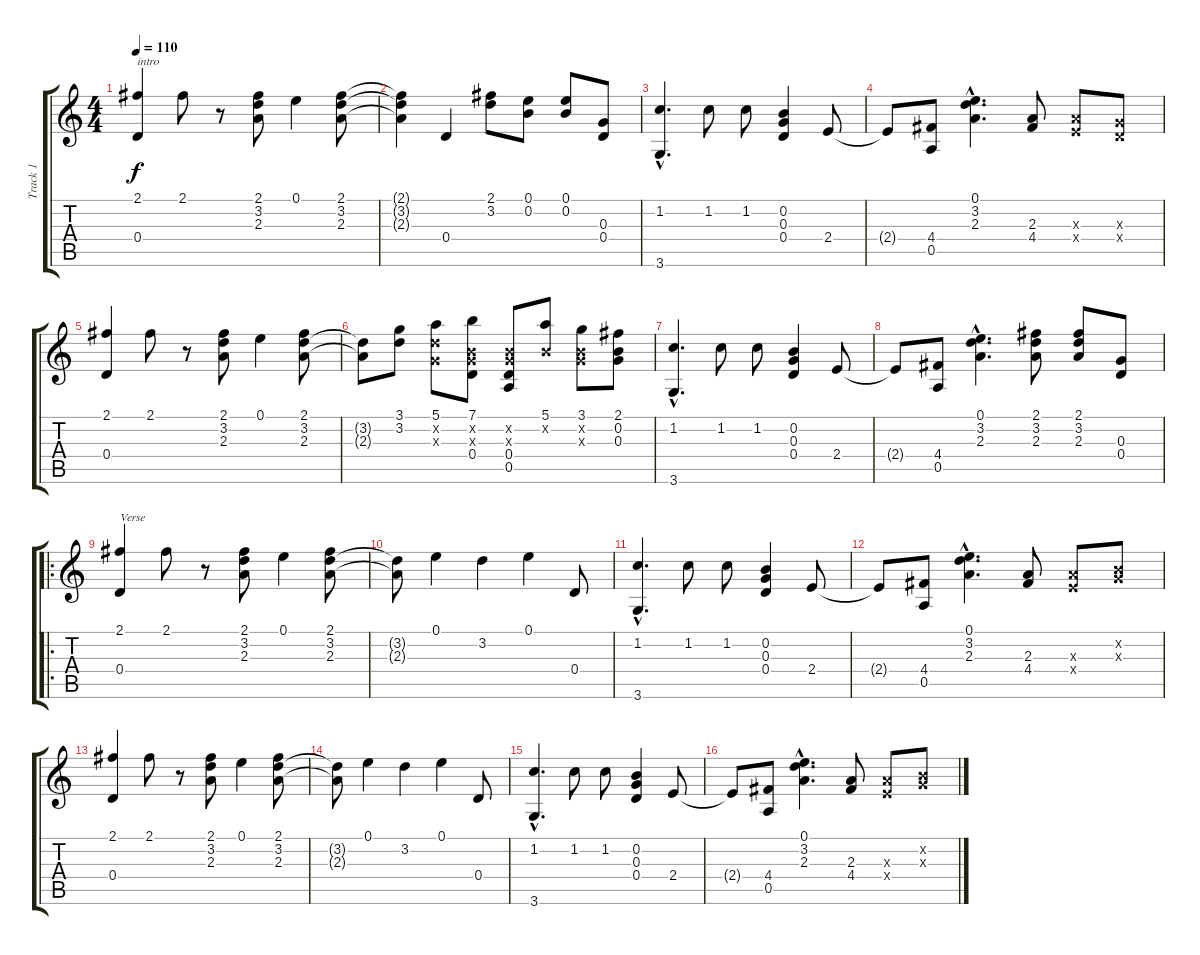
\track ("Track 1" "Track 1") {instrument acousticguitarnylon}
\staff {score tabs}
\tuning (E4 B3 G3 D3 A2 E2) {hide}
\ts (4 4)
\tempo 110
\clef g2
\ks c
(2.1 0.4).4{txt "intro" dy f instrument acousticguitarnylon} 2.1.8 r.8 (2.1 3.2 2.3).8 0.1.4 (2.1 3.2 2.3).8 |
(2.1{t} 3.2{t} 2.3{t}).4 0.4.4 (2.1 3.2).8 (0.1 0.2).8 (0.1 0.2).8 (0.3 0.4).8 |
(1.2{hac} 3.6{hac}).4{d} 1.2.8 1.2.8 (0.2 0.3 0.4).4 2.4.8 |
2.4{t}.8 (4.4 0.5).8 (0.1{hac} 3.2{hac} 2.3{hac}).4{d} (2.3 4.4).8 (2.3{x} 2.4{x}).8 (0.3{x} 0.4{x}).8 |
(2.1 0.4).4 2.1.8 r.8 (2.1 3.2 2.3).8 0.1.4 (2.1 3.2 2.3).8 |
(3.2{t} 2.3{t}).8 (3.1 3.2).8 (5.1 3.2{x} 0.3{x}).8 (7.1 0.2{x} 0.3{x} 0.4).8 (0.2{x} 0.3{x} 0.4 0.5).8 (5.1 0.2{x}).8 (3.1 0.2{x} 0.3{x}).8 (2.1 0.2 0.3).8 |
(1.2{hac} 3.6{hac}).4{d} 1.2.8 1.2.8 (0.2 0.3 0.4).4 2.4.8 |
2.4{t}.8 (4.4 0.5).8 (0.1{hac} 3.2{hac} 2.3{hac}).4{d} (2.1 3.2 2.3).8 (2.1 3.2 2.3).8 (0.3 0.4).8 |
\ro
(2.1 0.4).4{txt "Verse"} 2.1.8 r.8 (2.1 3.2 2.3).8 0.1.4 (2.1 3.2 2.3).8 |
(3.2{t} 2.3{t}).8 0.1.4 3.2.4 0.1.4 0.4.8 |
(1.2{hac} 3.6{hac}).4{d} 1.2.8 1.2.8 (0.2 0.3 0.4).4 2.4.8 |
2.4{t}.8 (4.4 0.5).8 (0.1{hac} 3.2{hac} 2.3{hac}).4{d} (2.3 4.4).8 (2.3{x} 2.4{x}).8 (0.2{x} 0.3{x}).8 |
(2.1 0.4).4 2.1.8 r.8 (2.1 3.2 2.3).8 0.1.4 (2.1 3.2 2.3).8 |
(3.2{t} 2.3{t}).8 0.1.4 3.2.4 0.1.4 0.4.8 |
(1.2{hac} 3.6{hac}).4{d} 1.2.8 1.2.8 (0.2 0.3 0.4).4 2.4.8 |
2.4{t}.8 (4.4 0.5).8 (0.1{hac} 3.2{hac} 2.3{hac}).4{d} (2.3 4.4).8 (2.3{x} 2.4{x}).8 (0.2{x} 0.3{x}).8
